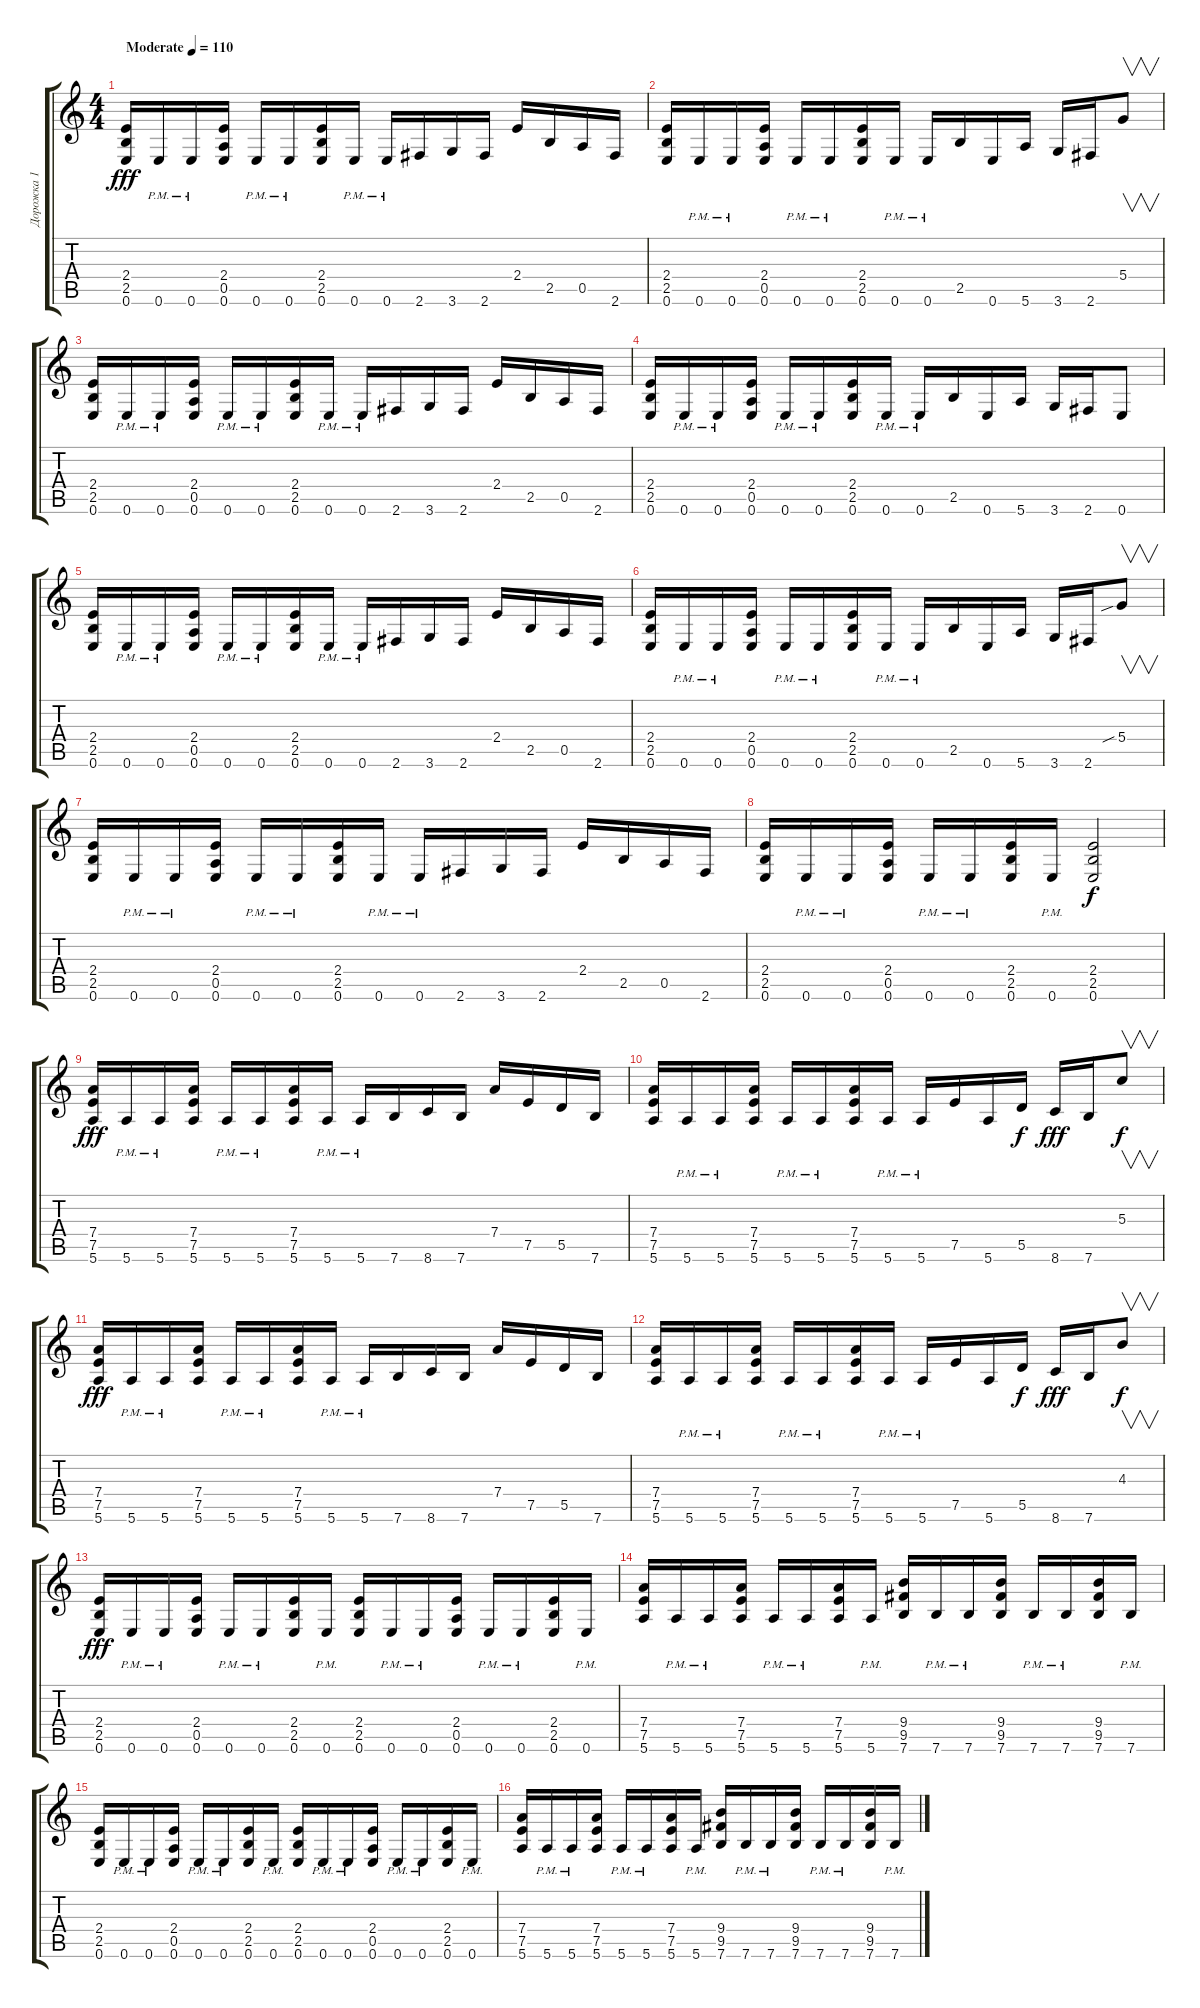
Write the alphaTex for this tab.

\track ("Дорожка 1" "Дорожка 1") {instrument distortionguitar}
\staff {score tabs}
\tuning (E4 B3 G3 D3 A2 E2) {hide}
\ts (4 4)
\tempo (110 "Moderate")
\clef g2
\ks c
(2.4 2.5 0.6).16{dy fff instrument distortionguitar} 0.6{pm}.16 0.6{pm}.16 (2.4 0.5 0.6).16 0.6{pm}.16 0.6{pm}.16 (2.4 2.5 0.6).16 0.6{pm}.16 0.6{pm}.16 2.6.16 3.6.16 2.6.16 2.4.16 2.5.16 0.5.16 2.6.16 |
(2.4 2.5 0.6).16 0.6{pm}.16 0.6{pm}.16 (2.4 0.5 0.6).16 0.6{pm}.16 0.6{pm}.16 (2.4 2.5 0.6).16 0.6{pm}.16 0.6{pm}.16 2.5.16 0.6.16 5.6.16 3.6.16 2.6.16 5.4.8{v} |
(2.4 2.5 0.6).16 0.6{pm}.16 0.6{pm}.16 (2.4 0.5 0.6).16 0.6{pm}.16 0.6{pm}.16 (2.4 2.5 0.6).16 0.6{pm}.16 0.6{pm}.16 2.6.16 3.6.16 2.6.16 2.4.16 2.5.16 0.5.16 2.6.16 |
(2.4 2.5 0.6).16 0.6{pm}.16 0.6{pm}.16 (2.4 0.5 0.6).16 0.6{pm}.16 0.6{pm}.16 (2.4 2.5 0.6).16 0.6{pm}.16 0.6{pm}.16 2.5.16 0.6.16 5.6.16 3.6.16 2.6.16 0.6.8 |
(2.4 2.5 0.6).16 0.6{pm}.16 0.6{pm}.16 (2.4 0.5 0.6).16 0.6{pm}.16 0.6{pm}.16 (2.4 2.5 0.6).16 0.6{pm}.16 0.6{pm}.16 2.6.16 3.6.16 2.6.16 2.4.16 2.5.16 0.5.16 2.6.16 |
(2.4 2.5 0.6).16 0.6{pm}.16 0.6{pm}.16 (2.4 0.5 0.6).16 0.6{pm}.16 0.6{pm}.16 (2.4 2.5 0.6).16 0.6{pm}.16 0.6{pm}.16 2.5.16 0.6.16 5.6.16 3.6.16 2.6.16 5.4{sib}.8{v} |
(2.4 2.5 0.6).16 0.6{pm}.16 0.6{pm}.16 (2.4 0.5 0.6).16 0.6{pm}.16 0.6{pm}.16 (2.4 2.5 0.6).16 0.6{pm}.16 0.6{pm}.16 2.6.16 3.6.16 2.6.16 2.4.16 2.5.16 0.5.16 2.6.16 |
(2.4 2.5 0.6).16 0.6{pm}.16 0.6{pm}.16 (2.4 0.5 0.6).16 0.6{pm}.16 0.6{pm}.16 (2.4 2.5 0.6).16 0.6{pm}.16 (2.4 2.5 0.6).2{dy f} |
(7.4 7.5 5.6).16{dy fff} 5.6{pm}.16 5.6{pm}.16 (7.4 7.5 5.6).16 5.6{pm}.16 5.6{pm}.16 (7.4 7.5 5.6).16 5.6{pm}.16 5.6{pm}.16 7.6.16 8.6.16 7.6.16 7.4.16 7.5.16 5.5.16 7.6.16 |
(7.4 7.5 5.6).16 5.6{pm}.16 5.6{pm}.16 (7.4 7.5 5.6).16 5.6{pm}.16 5.6{pm}.16 (7.4 7.5 5.6).16 5.6{pm}.16 5.6{pm}.16 7.5.16 5.6.16 5.5.16{dy f} 8.6.16{dy fff} 7.6.16 5.3.8{v dy f} |
(7.4 7.5 5.6).16{dy fff} 5.6{pm}.16 5.6{pm}.16 (7.4 7.5 5.6).16 5.6{pm}.16 5.6{pm}.16 (7.4 7.5 5.6).16 5.6{pm}.16 5.6{pm}.16 7.6.16 8.6.16 7.6.16 7.4.16 7.5.16 5.5.16 7.6.16 |
(7.4 7.5 5.6).16 5.6{pm}.16 5.6{pm}.16 (7.4 7.5 5.6).16 5.6{pm}.16 5.6{pm}.16 (7.4 7.5 5.6).16 5.6{pm}.16 5.6{pm}.16 7.5.16 5.6.16 5.5.16{dy f} 8.6.16{dy fff} 7.6.16 4.3.8{v dy f} |
(2.4 2.5 0.6).16{dy fff} 0.6{pm}.16 0.6{pm}.16 (2.4 0.5 0.6).16 0.6{pm}.16 0.6{pm}.16 (2.4 2.5 0.6).16 0.6{pm}.16 (2.4 2.5 0.6).16 0.6{pm}.16 0.6{pm}.16 (2.4 0.5 0.6).16 0.6{pm}.16 0.6{pm}.16 (2.4 2.5 0.6).16 0.6{pm}.16 |
(7.4 7.5 5.6).16 5.6{pm}.16 5.6{pm}.16 (7.4 7.5 5.6).16 5.6{pm}.16 5.6{pm}.16 (7.4 7.5 5.6).16 5.6{pm}.16 (9.4 9.5 7.6).16 7.6{pm}.16 7.6{pm}.16 (9.4 9.5 7.6).16 7.6{pm}.16 7.6{pm}.16 (9.4 9.5 7.6).16 7.6{pm}.16 |
(2.4 2.5 0.6).16 0.6{pm}.16 0.6{pm}.16 (2.4 0.5 0.6).16 0.6{pm}.16 0.6{pm}.16 (2.4 2.5 0.6).16 0.6{pm}.16 (2.4 2.5 0.6).16 0.6{pm}.16 0.6{pm}.16 (2.4 0.5 0.6).16 0.6{pm}.16 0.6{pm}.16 (2.4 2.5 0.6).16 0.6{pm}.16 |
(7.4 7.5 5.6).16 5.6{pm}.16 5.6{pm}.16 (7.4 7.5 5.6).16 5.6{pm}.16 5.6{pm}.16 (7.4 7.5 5.6).16 5.6{pm}.16 (9.4 9.5 7.6).16 7.6{pm}.16 7.6{pm}.16 (9.4 9.5 7.6).16 7.6{pm}.16 7.6{pm}.16 (9.4 9.5 7.6).16 7.6{pm}.16
